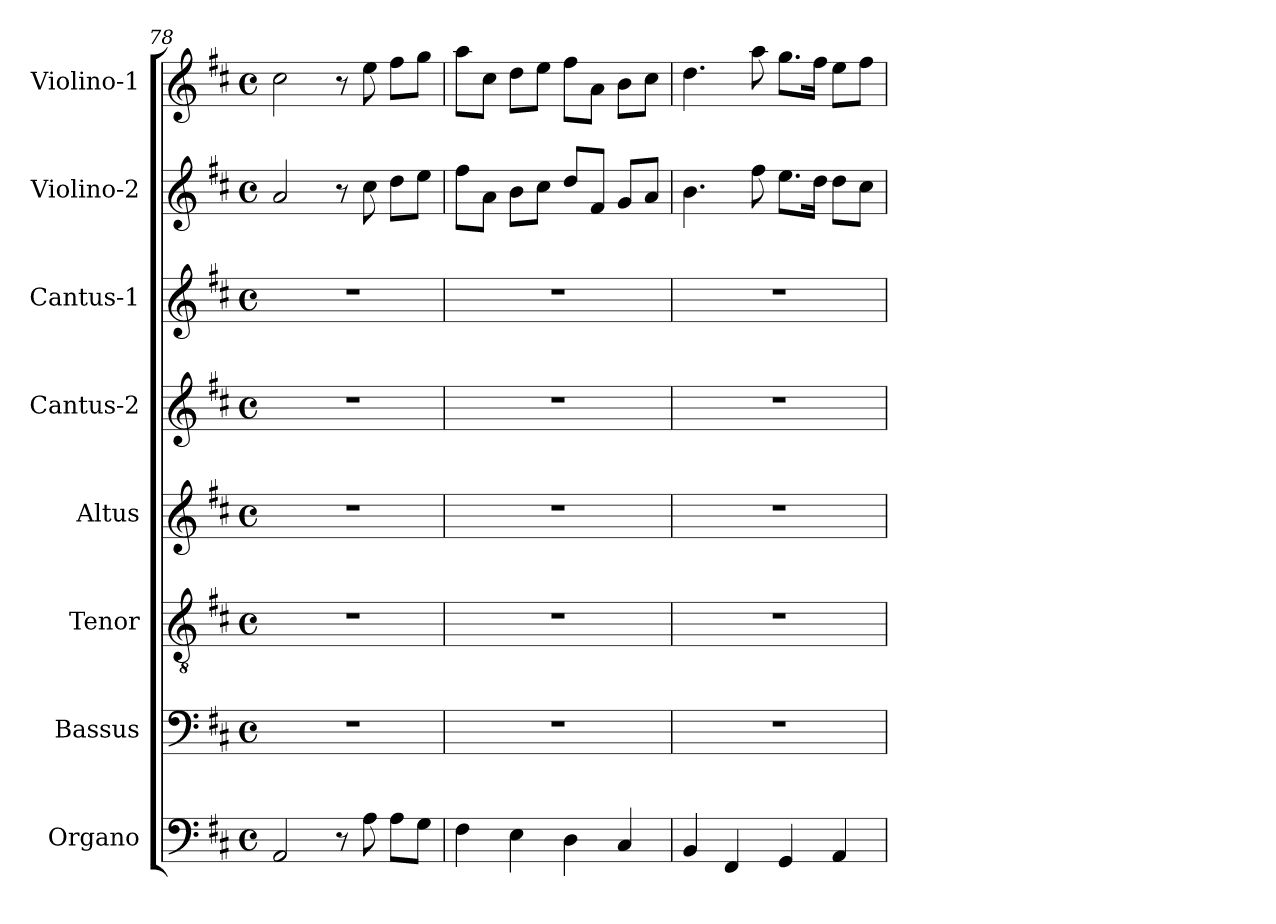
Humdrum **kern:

**kern	**kern	**kern	**kern	**kern	**kern	**kern	**kern
*part8	*part7	*part6	*part5	*part4	*part3	*part2	*part1
*staff8	*staff7	*staff6	*staff5	*staff4	*staff3	*staff2	*staff1
*I"Organo	*I"Bassus	*I"Tenor	*I"Altus	*I"Cantus-2	*I"Cantus-1	*I"Violino-2	*I"Violino-1
*I'Og	*I'B	*I'T	*I'A	*I'C2	*I'C1	*I'V2	*I'V1
*clefF4	*clefF4	*clefGv2	*clefG2	*clefG2	*clefG2	*clefG2	*clefG2
*k[f#c#]	*k[f#c#]	*k[f#c#]	*k[f#c#]	*k[f#c#]	*k[f#c#]	*k[f#c#]	*k[f#c#]
*D:	*D:	*D:	*D:	*D:	*D:	*D:	*D:
*M4/4	*M4/4	*M4/4	*M4/4	*M4/4	*M4/4	*M4/4	*M4/4
*met(c)	*met(c)	*met(c)	*met(c)	*met(c)	*met(c)	*met(c)	*met(c)
=78	=78	=78	=78	=78	=78	=78	=78
2AA/	1r	1r	1r	1r	1r	2a/	2cc#\
8r	.	.	.	.	.	8r	8r
8A\	.	.	.	.	.	8cc#\	8ee\
8A\L	.	.	.	.	.	8dd\L	8ff#\L
8G\J	.	.	.	.	.	8ee\J	8gg\J
=79	=79	=79	=79	=79	=79	=79	=79
4F#\	1r	1r	1r	1r	1r	8ff#\L	8aa\L
.	.	.	.	.	.	8a\J	8cc#\J
4E\	.	.	.	.	.	8b\L	8dd\L
.	.	.	.	.	.	8cc#\J	8ee\J
4D\	.	.	.	.	.	8dd/L	8ff#\L
.	.	.	.	.	.	8f#/J	8a\J
4C#/	.	.	.	.	.	8g/L	8b\L
.	.	.	.	.	.	8a/J	8cc#\J
=80	=80	=80	=80	=80	=80	=80	=80
4BB/	1r	1r	1r	1r	1r	4.b\	4.dd\
4FF#/	.	.	.	.	.	.	.
.	.	.	.	.	.	8ff#\	8aa\
4GG/	.	.	.	.	.	8.ee\L	8.gg\L
.	.	.	.	.	.	16dd\Jk	16ff#\Jk
4AA/	.	.	.	.	.	8dd\L	8ee\L
.	.	.	.	.	.	8cc#\J	8ff#\J
=	=	=	=	=	=	=	=
*-	*-	*-	*-	*-	*-	*-	*-
